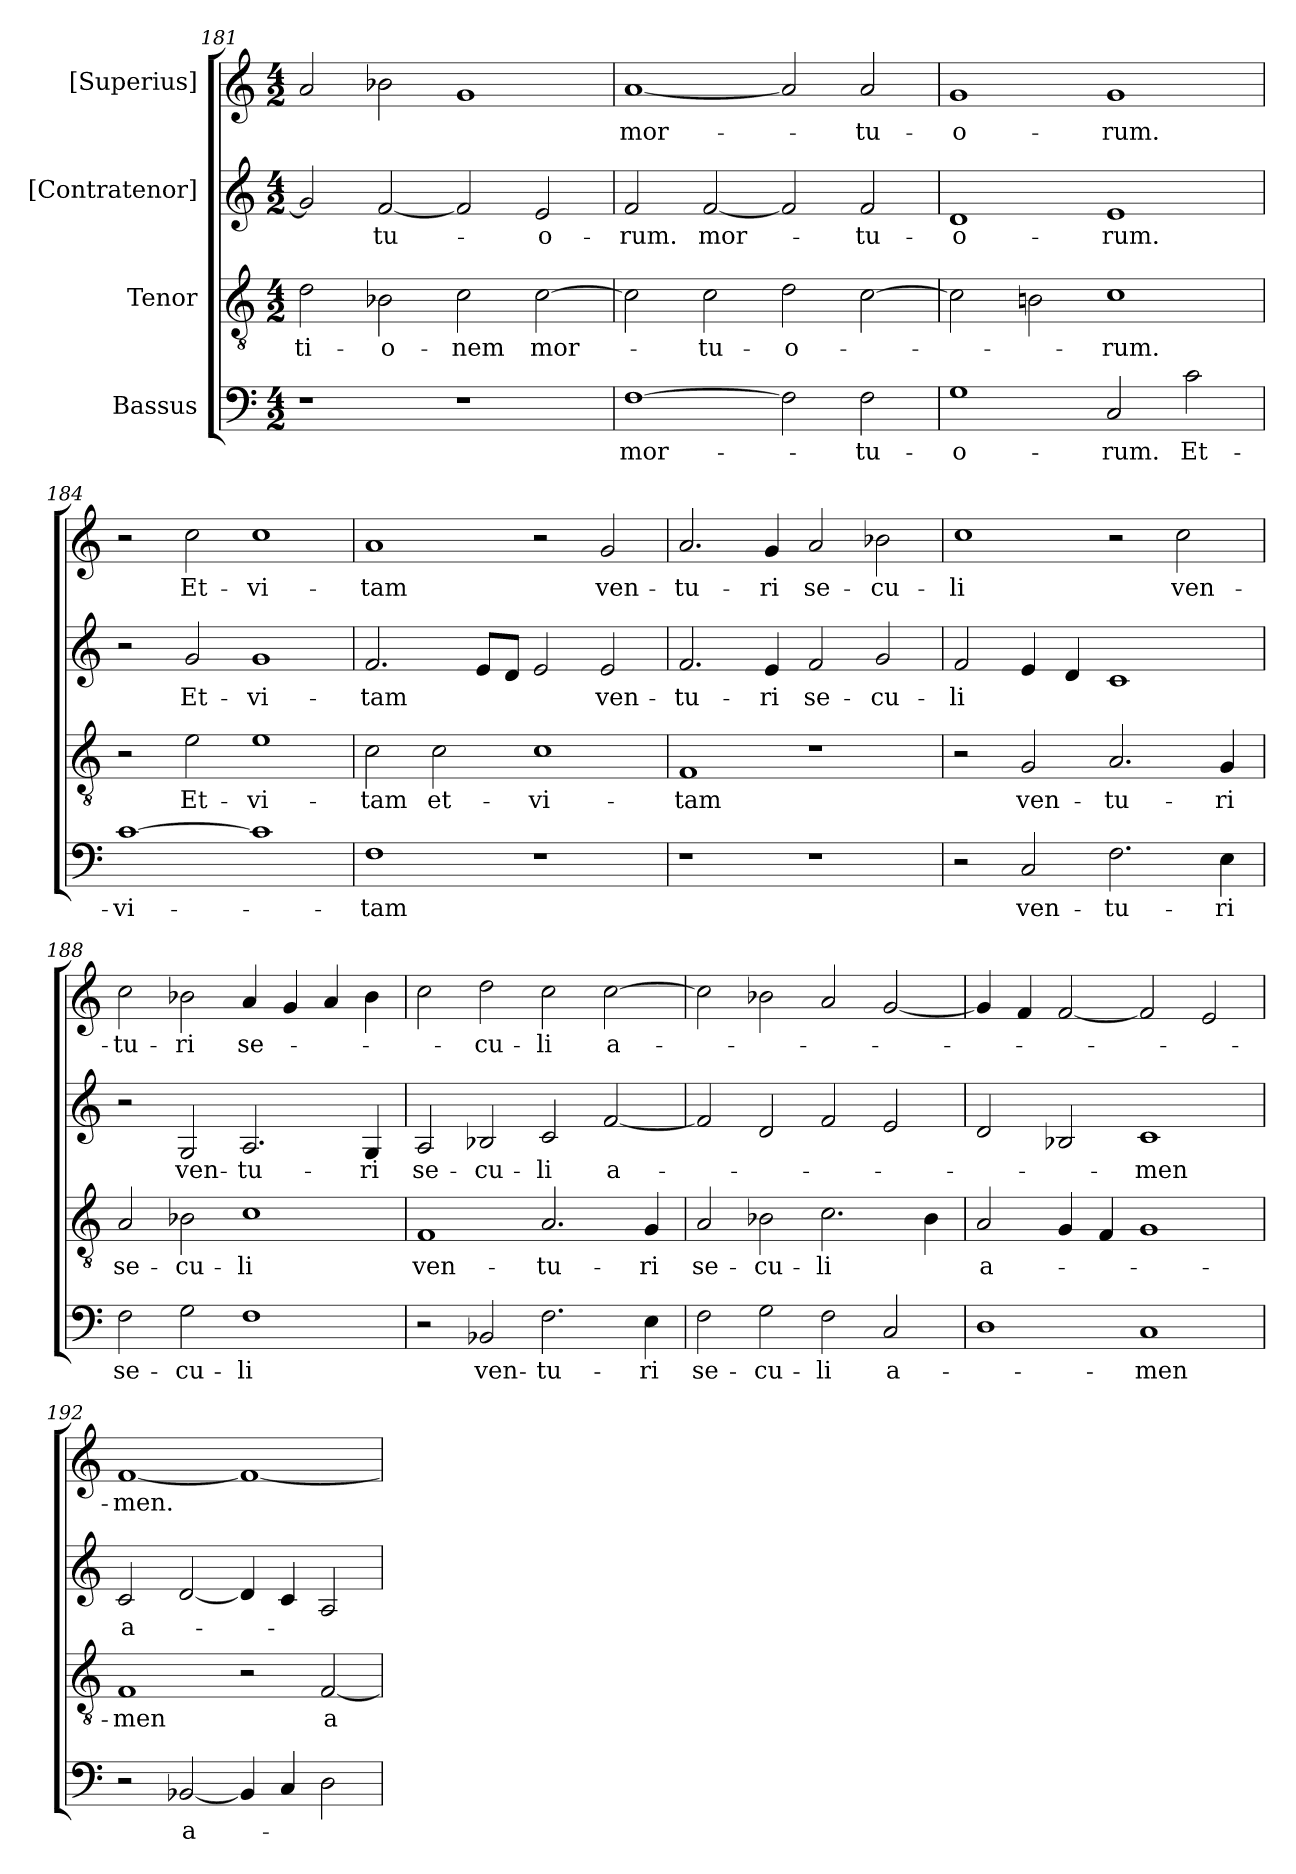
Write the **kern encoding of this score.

**kern	**text	**kern	**text	**kern	**text	**kern	**text
*part4	*part4	*part3	*part3	*part2	*part2	*part1	*part1
*staff4	*staff4	*staff3	*staff3	*staff2	*staff2	*staff1	*staff1
*I"Bassus	*	*I"Tenor	*	*I"[Contratenor]	*	*I"[Superius]	*
*clefF4	*	*clefGv2	*	*clefG2	*	*clefG2	*
*k[]	*	*k[]	*	*k[]	*	*k[]	*
*M4/2	*	*M4/2	*	*M4/2	*	*M4/2	*
=181	=181	=181	=181	=181	=181	=181	=181
1r	.	2d\	-ti-	2g/]	.	2a/	.
.	.	2B-X\	-o-	[2f/	-tu-	2b-X\	.
1r	.	2c\	-nem	2f/]	.	1g/	.
.	.	[2c\	mor-	2e/	-o-	.	.
=182	=182	=182	=182	=182	=182	=182	=182
[1F\	mor-	2c\]	.	2f/	-rum.	[1a/	mor-
.	.	2c\	-tu-	[2f/	mor-	.	.
2F\]	.	2d\	-o-	2f/]	.	2a/]	.
2F\	-tu-	[2c\	.	2f/	-tu-	2a/	-tu-
=183	=183	=183	=183	=183	=183	=183	=183
1G\	-o-	2c\]	.	1d/	-o-	1g/	-o-
.	.	2Bn\	.	.	.	.	.
2C/	-rum.	1c\	-rum.	1e/	-rum.	1g/	-rum.
2c\	Et-	.	.	.	.	.	.
=184	=184	=184	=184	=184	=184	=184	=184
[1c\	vi-	2r	.	2r	.	2r	.
.	.	2e\	Et-	2g/	Et-	2cc\	Et-
1c\]	.	1e\	vi-	1g/	vi-	1cc\	vi-
=185	=185	=185	=185	=185	=185	=185	=185
1F\	-tam	2c\	-tam	2.f/	-tam	1a/	-tam
.	.	2c\	et-	.	.	.	.
.	.	.	.	8e/L	.	.	.
.	.	.	.	8d/J	.	.	.
1r	.	1c\	vi-	2e/	.	2r	.
.	.	.	.	2e/	ven-	2g/	ven-
=186	=186	=186	=186	=186	=186	=186	=186
1r	.	1F/	-tam	2.f/	-tu-	2.a/	-tu-
.	.	.	.	4e/	-ri	4g/	-ri
1r	.	1r	.	2f/	se-	2a/	se-
.	.	.	.	2g/	-cu-	2b-X\	-cu-
=187	=187	=187	=187	=187	=187	=187	=187
2r	.	2r	.	2f/	-li	1cc\	-li
2C/	ven-	2G/	ven-	4e/	.	.	.
.	.	.	.	4d/	.	.	.
2.F\	-tu-	2.A/	-tu-	1c/	.	2r	.
.	.	.	.	.	.	2cc\	ven-
4E\	-ri	4G/	-ri	.	.	.	.
=188	=188	=188	=188	=188	=188	=188	=188
2F\	se-	2A/	se-	2r	.	2cc\	-tu-
2G\	-cu-	2B-X\	-cu-	2G/	ven-	2b-X\	-ri
1F\	-li	1c\	-li	2.A/	-tu-	4a/	se-
.	.	.	.	.	.	4g/	.
.	.	.	.	.	.	4a/	.
.	.	.	.	4G/	-ri	4b-\	.
=189	=189	=189	=189	=189	=189	=189	=189
2r	.	1F/	ven-	2A/	se-	2cc\	.
2BB-X/	ven-	.	.	2B-X/	-cu-	2dd\	-cu-
2.F\	-tu-	2.A/	-tu-	2c/	-li	2cc\	-li
.	.	.	.	[2f/	a-	[2cc\	a-
4E\	-ri	4G/	-ri	.	.	.	.
=190	=190	=190	=190	=190	=190	=190	=190
2F\	se-	2A/	se-	2f/]	.	2cc\]	.
2G\	-cu-	2B-X\	-cu-	2d/	.	2b-X\	.
2F\	-li	2.c\	-li	2f/	.	2a/	.
2C/	a-	.	.	2e/	.	[2g/	.
.	.	4B-\	.	.	.	.	.
=191	=191	=191	=191	=191	=191	=191	=191
1D\	.	2A/	a-	2d/	.	4g/]	.
.	.	.	.	.	.	4f/	.
.	.	4G/	.	2B-X/	.	[2f/	.
.	.	4F/	.	.	.	.	.
1C/	-men	1G/	.	1c/	-men	2f/]	.
.	.	.	.	.	.	2e/	.
=192	=192	=192	=192	=192	=192	=192	=192
2r	.	1F/	-men	2c/	a-	[1f/	-men.
[2BB-X/	a-	.	.	[2d/	.	.	.
4BB-/]	.	2r	.	4d/]	.	1f/_	.
4C/	.	.	.	4c/	.	.	.
2D\	.	[2F/	a-	2A/	.	.	.
=	=	=	=	=	=	=	=
*-	*-	*-	*-	*-	*-	*-	*-
